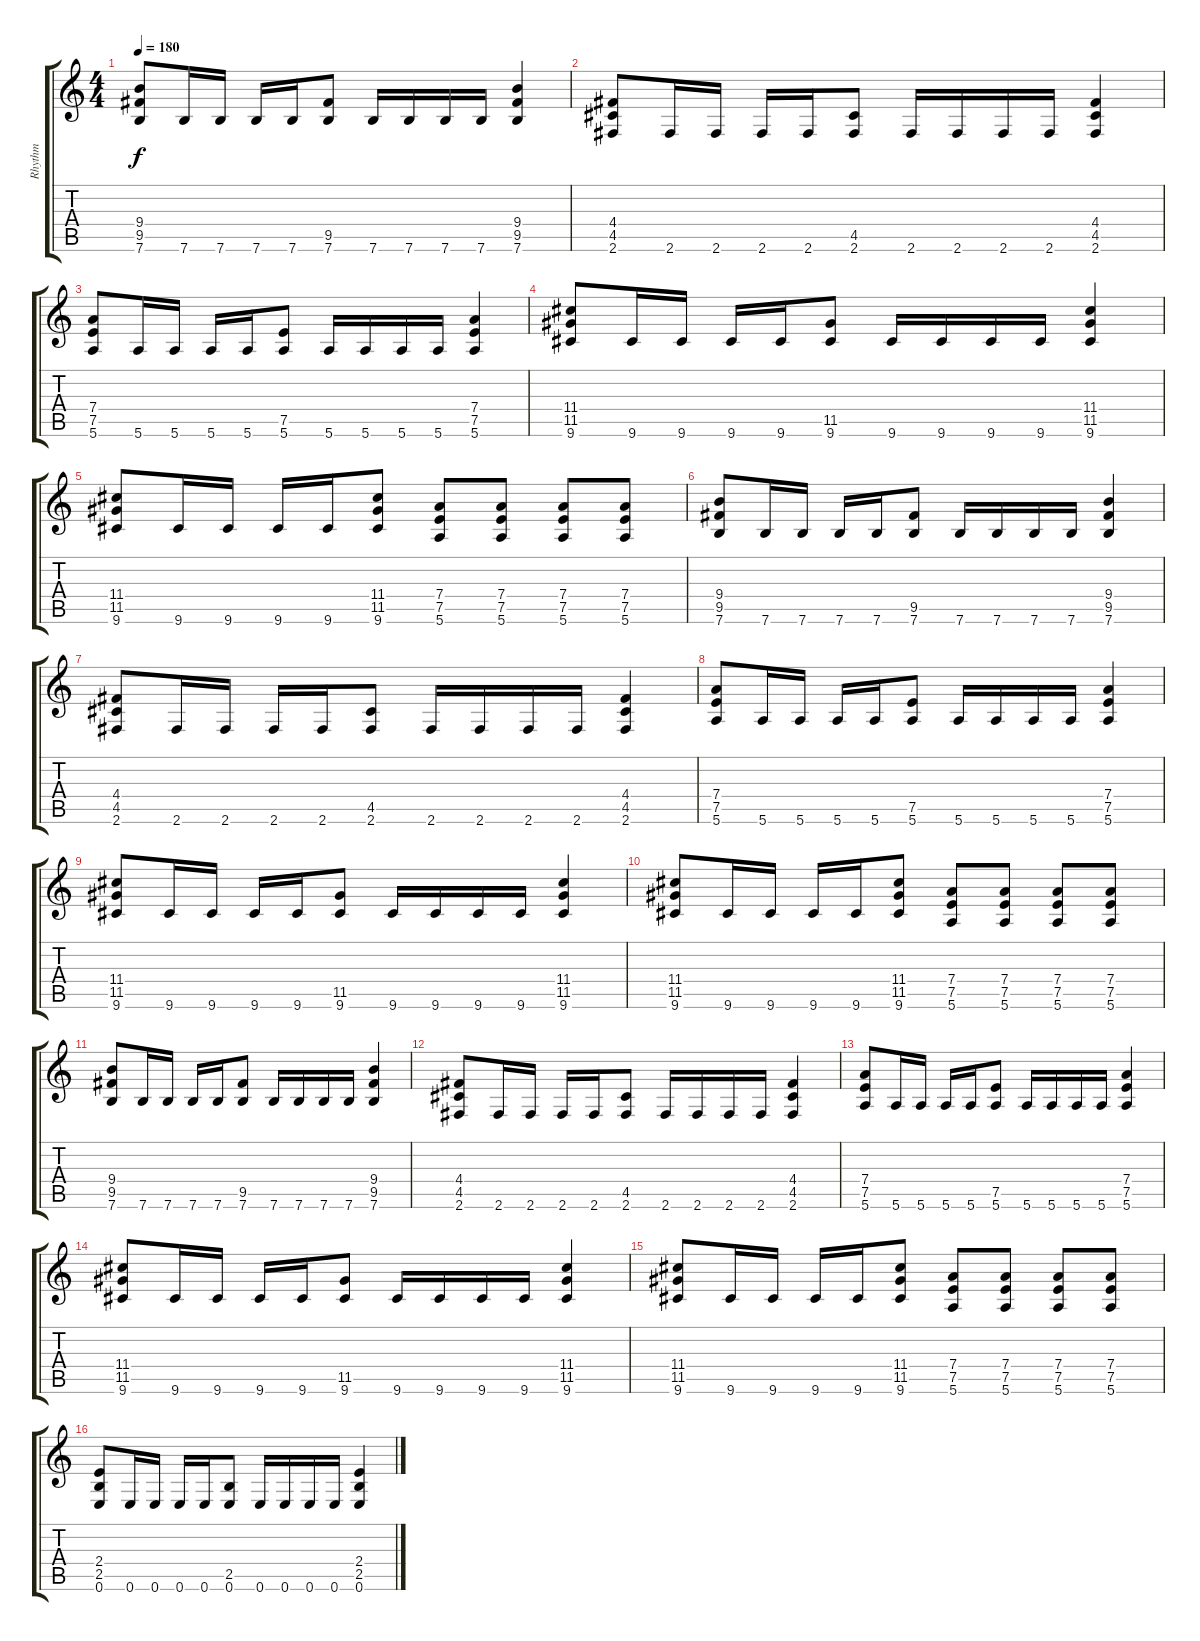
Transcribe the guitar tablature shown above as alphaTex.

\track ("Rhythm" "Rhythm") {instrument distortionguitar}
\staff {score tabs}
\tuning (E4 B3 G3 D3 A2 E2) {hide}
\ts (4 4)
\tempo 180
\clef g2
\ks c
(9.4 9.5 7.6).8{dy f} 7.6.16 7.6.16 7.6.16 7.6.16 (9.5 7.6).8 7.6.16 7.6.16 7.6.16 7.6.16 (9.4 9.5 7.6).4 |
(4.4 4.5 2.6).8 2.6.16 2.6.16 2.6.16 2.6.16 (4.5 2.6).8 2.6.16 2.6.16 2.6.16 2.6.16 (4.4 4.5 2.6).4 |
(7.4 7.5 5.6).8 5.6.16 5.6.16 5.6.16 5.6.16 (7.5 5.6).8 5.6.16 5.6.16 5.6.16 5.6.16 (7.4 7.5 5.6).4 |
(11.4 11.5 9.6).8 9.6.16 9.6.16 9.6.16 9.6.16 (11.5 9.6).8 9.6.16 9.6.16 9.6.16 9.6.16 (11.4 11.5 9.6).4 |
(11.4 11.5 9.6).8 9.6.16 9.6.16 9.6.16 9.6.16 (11.4 11.5 9.6).8 (7.4 7.5 5.6).8 (7.4 7.5 5.6).8 (7.4 7.5 5.6).8 (7.4 7.5 5.6).8 |
\section ("" "")
(9.4 9.5 7.6).8 7.6.16 7.6.16 7.6.16 7.6.16 (9.5 7.6).8 7.6.16 7.6.16 7.6.16 7.6.16 (9.4 9.5 7.6).4 |
(4.4 4.5 2.6).8 2.6.16 2.6.16 2.6.16 2.6.16 (4.5 2.6).8 2.6.16 2.6.16 2.6.16 2.6.16 (4.4 4.5 2.6).4 |
(7.4 7.5 5.6).8 5.6.16 5.6.16 5.6.16 5.6.16 (7.5 5.6).8 5.6.16 5.6.16 5.6.16 5.6.16 (7.4 7.5 5.6).4 |
(11.4 11.5 9.6).8 9.6.16 9.6.16 9.6.16 9.6.16 (11.5 9.6).8 9.6.16 9.6.16 9.6.16 9.6.16 (11.4 11.5 9.6).4 |
(11.4 11.5 9.6).8 9.6.16 9.6.16 9.6.16 9.6.16 (11.4 11.5 9.6).8 (7.4 7.5 5.6).8 (7.4 7.5 5.6).8 (7.4 7.5 5.6).8 (7.4 7.5 5.6).8 |
(9.4 9.5 7.6).8 7.6.16 7.6.16 7.6.16 7.6.16 (9.5 7.6).8 7.6.16 7.6.16 7.6.16 7.6.16 (9.4 9.5 7.6).4 |
(4.4 4.5 2.6).8 2.6.16 2.6.16 2.6.16 2.6.16 (4.5 2.6).8 2.6.16 2.6.16 2.6.16 2.6.16 (4.4 4.5 2.6).4 |
(7.4 7.5 5.6).8 5.6.16 5.6.16 5.6.16 5.6.16 (7.5 5.6).8 5.6.16 5.6.16 5.6.16 5.6.16 (7.4 7.5 5.6).4 |
(11.4 11.5 9.6).8 9.6.16 9.6.16 9.6.16 9.6.16 (11.5 9.6).8 9.6.16 9.6.16 9.6.16 9.6.16 (11.4 11.5 9.6).4 |
(11.4 11.5 9.6).8 9.6.16 9.6.16 9.6.16 9.6.16 (11.4 11.5 9.6).8 (7.4 7.5 5.6).8 (7.4 7.5 5.6).8 (7.4 7.5 5.6).8 (7.4 7.5 5.6).8 |
(2.4 2.5 0.6).8 0.6.16 0.6.16 0.6.16 0.6.16 (2.5 0.6).8 0.6.16 0.6.16 0.6.16 0.6.16 (2.4 2.5 0.6).4
